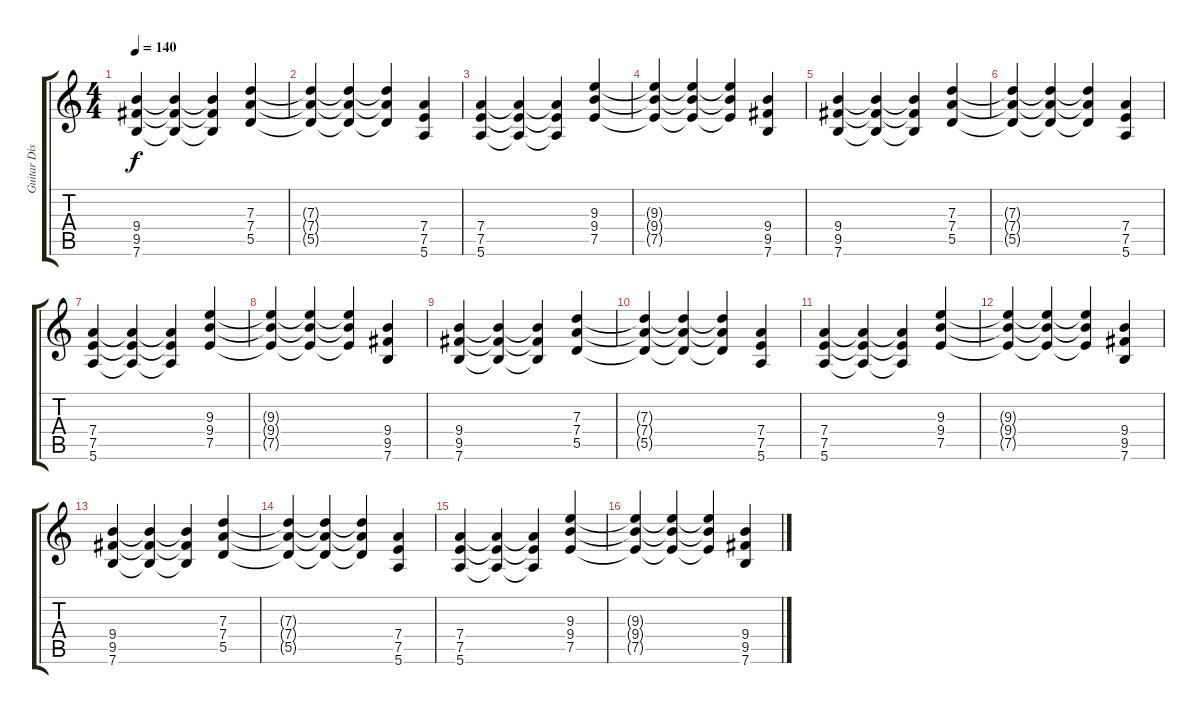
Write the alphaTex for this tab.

\track ("Guitar Distorsi" "Guitar Dis") {instrument overdrivenguitar}
\staff {score tabs}
\tuning (E4 B3 G3 D3 A2 E2) {hide}
\ts (4 4)
\tempo 140
\clef g2
\ks c
(9.4 9.5 7.6).4{dy f} (9.4{t} 9.5{t} 7.6{t}).4 (9.4{t} 9.5{t} 7.6{t}).4 (7.3 7.4 5.5).4 |
(7.3{t} 7.4{t} 5.5{t}).4 (7.3{t} 7.4{t} 5.5{t}).4 (7.3{t} 7.4{t} 5.5{t}).4 (7.4 7.5 5.6).4 |
(7.4 7.5 5.6).4 (7.4{t} 7.5{t} 5.6{t}).4 (7.4{t} 7.5{t} 5.6{t}).4 (9.3 9.4 7.5).4 |
(9.3{t} 9.4{t} 7.5{t}).4 (9.3{t} 9.4{t} 7.5{t}).4 (9.3{t} 9.4{t} 7.5{t}).4 (9.4 9.5 7.6).4 |
(9.4 9.5 7.6).4 (9.4{t} 9.5{t} 7.6{t}).4 (9.4{t} 9.5{t} 7.6{t}).4 (7.3 7.4 5.5).4 |
(7.3{t} 7.4{t} 5.5{t}).4 (7.3{t} 7.4{t} 5.5{t}).4 (7.3{t} 7.4{t} 5.5{t}).4 (7.4 7.5 5.6).4 |
(7.4 7.5 5.6).4 (7.4{t} 7.5{t} 5.6{t}).4 (7.4{t} 7.5{t} 5.6{t}).4 (9.3 9.4 7.5).4 |
(9.3{t} 9.4{t} 7.5{t}).4 (9.3{t} 9.4{t} 7.5{t}).4 (9.3{t} 9.4{t} 7.5{t}).4 (9.4 9.5 7.6).4 |
(9.4 9.5 7.6).4 (9.4{t} 9.5{t} 7.6{t}).4 (9.4{t} 9.5{t} 7.6{t}).4 (7.3 7.4 5.5).4 |
(7.3{t} 7.4{t} 5.5{t}).4 (7.3{t} 7.4{t} 5.5{t}).4 (7.3{t} 7.4{t} 5.5{t}).4 (7.4 7.5 5.6).4 |
(7.4 7.5 5.6).4 (7.4{t} 7.5{t} 5.6{t}).4 (7.4{t} 7.5{t} 5.6{t}).4 (9.3 9.4 7.5).4 |
(9.3{t} 9.4{t} 7.5{t}).4 (9.3{t} 9.4{t} 7.5{t}).4 (9.3{t} 9.4{t} 7.5{t}).4 (9.4 9.5 7.6).4 |
(9.4 9.5 7.6).4 (9.4{t} 9.5{t} 7.6{t}).4 (9.4{t} 9.5{t} 7.6{t}).4 (7.3 7.4 5.5).4 |
(7.3{t} 7.4{t} 5.5{t}).4 (7.3{t} 7.4{t} 5.5{t}).4 (7.3{t} 7.4{t} 5.5{t}).4 (7.4 7.5 5.6).4 |
(7.4 7.5 5.6).4 (7.4{t} 7.5{t} 5.6{t}).4 (7.4{t} 7.5{t} 5.6{t}).4 (9.3 9.4 7.5).4 |
(9.3{t} 9.4{t} 7.5{t}).4 (9.3{t} 9.4{t} 7.5{t}).4 (9.3{t} 9.4{t} 7.5{t}).4 (9.4 9.5 7.6).4
